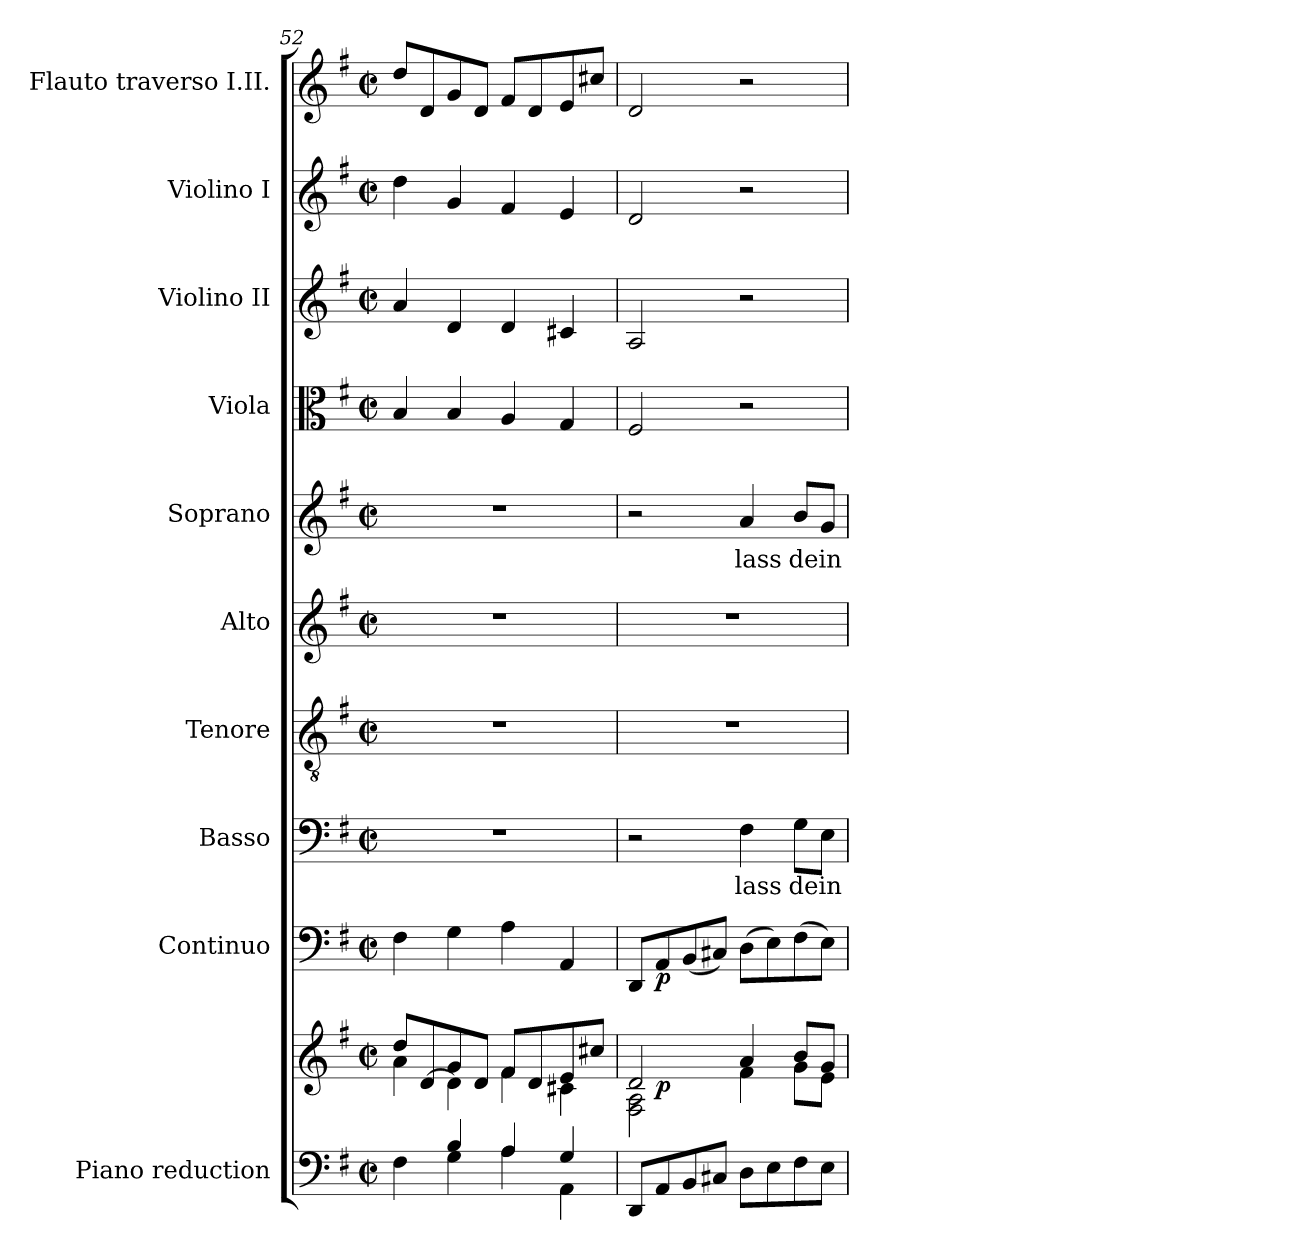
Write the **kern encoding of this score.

**kern	**kern	**dynam	**kern	**dynam	**kern	**text	**kern	**kern	**kern	**text	**kern	**kern	**kern	**kern
*part10	*part10	*part10	*part9	*part9	*part8	*part8	*part7	*part6	*part5	*part5	*part4	*part3	*part2	*part1
*staff11	*staff10	*staff10/11	*staff9	*staff9	*staff8	*staff8	*staff7	*staff6	*staff5	*staff5	*staff4	*staff3	*staff2	*staff1
*I"Piano reduction	*	*	*I"Continuo	*	*I"Basso	*	*I"Tenore	*I"Alto	*I"Soprano	*	*I"Viola	*I"Violino II	*I"Violino I	*I"Flauto traverso I.II.
*I'Pno	*	*	*	*	*	*	*	*	*	*	*I'Vla	*I'Vln	*I'Vln	*I'Fl
!!LO:PB:g=z
*clefF4	*clefG2	*	*clefF4	*	*clefF4	*	*clefGv2	*clefG2	*clefG2	*	*clefC3	*clefG2	*clefG2	*clefG2
*k[f#]	*k[f#]	*	*k[f#]	*	*k[f#]	*	*k[f#]	*k[f#]	*k[f#]	*	*k[f#]	*k[f#]	*k[f#]	*k[f#]
*M2/2	*M2/2	*	*M2/2	*	*M2/2	*	*M2/2	*M2/2	*M2/2	*	*M2/2	*M2/2	*M2/2	*M2/2
*met(c|)	*met(c|)	*	*met(c|)	*	*met(c|)	*	*met(c|)	*met(c|)	*met(c|)	*	*met(c|)	*met(c|)	*met(c|)	*met(c|)
=52	=52	=52	=52	=52	=52	=52	=52	=52	=52	=52	=52	=52	=52	=52
*^	*^	*	*	*	*	*	*	*	*	*	*	*	*	*
4ryy	4F#\	8dd/L	4a\	.	4F#\	.	1r	.	1r	1r	1r	.	4B/	4a/	4dd\	8dd/L
.	.	[8d/	.	.	.	.	.	.	.	.	.	.	.	.	.	8d/
4B/	4G\	8g/	4d\]	.	4G\	.	.	.	.	.	.	.	4B/	4d/	4g/	8g/
.	.	8d/J	.	.	.	.	.	.	.	.	.	.	.	.	.	8d/J
4A/	4A\	8f#/L	4f#\	.	4A\	.	.	.	.	.	.	.	4A/	4d/	4f#/	8f#/L
.	.	8d/	.	.	.	.	.	.	.	.	.	.	.	.	.	8d/
4G/	4AA\	8e/	4c#X\	.	4AA/	.	.	.	.	.	.	.	4G/	4c#X/	4e/	8e/
.	.	8cc#X/J	.	.	.	.	.	.	.	.	.	.	.	.	.	8cc#X/J
*v	*v	*	*	*	*	*	*	*	*	*	*	*	*	*	*	*
=53	=53	=53	=53	=53	=53	=53	=53	=53	=53	=53	=53	=53	=53	=53	=53
*	*	*^	*	*	*	*	*	*	*	*	*	*	*	*	*
8DD/L	2d/	2F#\ 2A\	8ryy	.	8DD/L	.	2r	.	1r	1r	2r	.	2F#/	2A/	2d/	2d/
!	!	!	!	!LO:DY:b	!	!LO:DY:b	!	!	!	!	!	!	!	!	!	!
8AA/	.	.	2..ryy	p	8AA/	p	.	.	.	.	.	.	.	.	.	.
8BB/	.	.	.	.	(<8BB/	.	.	.	.	.	.	.	.	.	.	.
8C#X/J	.	.	.	.	8C#X/J)	.	.	.	.	.	.	.	.	.	.	.
!	!	!	!	!	!	!	!	!LO:LY:b	!	!	!	!LO:LY:b	!	!	!	!
8D\L	4a/	4f#\	.	.	(>8D\L	.	4F#\	lass	.	.	4a/	lass	2r	2r	2r	2r
8E\	.	.	.	.	8E\)	.	.	.	.	.	.	.	.	.	.	.
!	!	!	!	!	!	!	!	!LO:LY:b	!	!	!	!LO:LY:b	!	!	!	!
8F#\	8b/L	8g\L	.	.	(>8F#\	.	8G\L	dein	.	.	8b/L	dein	.	.	.	.
8E\J	8g/J	8e\J	.	.	8E\J)	.	8E\J	.	.	.	8g/J	.	.	.	.	.
*	*v	*v	*v	*	*	*	*	*	*	*	*	*	*	*	*	*
=	=	=	=	=	=	=	=	=	=	=	=	=	=	=
*-	*-	*-	*-	*-	*-	*-	*-	*-	*-	*-	*-	*-	*-	*-
